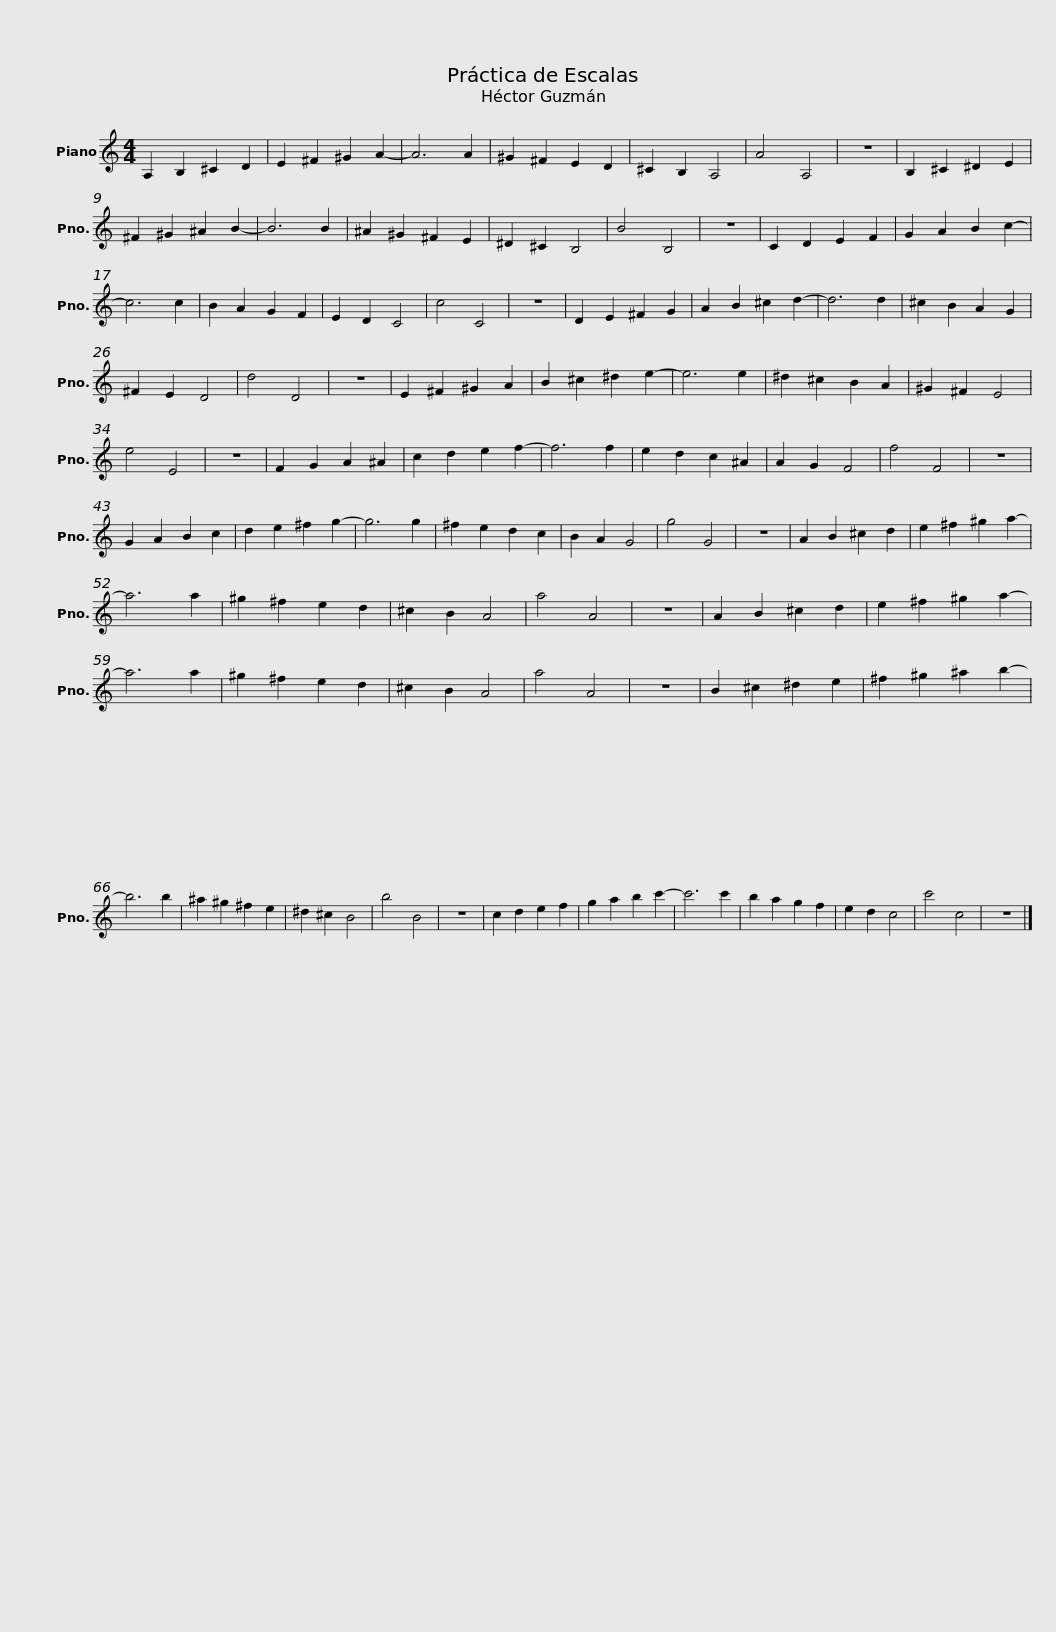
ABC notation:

X:1
L:1/8
M:4/4
I:linebreak $
K:C
V:1 treble
V:1
 A,2 B,2 ^C2 D2 | E2 ^F2 ^G2 A2- | A6 A2 | ^G2 ^F2 E2 D2 | ^C2 B,2 A,4 | %5
 A4 A,4 | z8 |$ B,2 ^C2 ^D2 E2 | ^F2 ^G2 ^A2 B2- | B6 B2 | %10
 ^A2 ^G2 ^F2 E2 | ^D2 ^C2 B,4 | B4 B,4 | z8 |$ C2 D2 E2 F2 | %15
 G2 A2 B2 c2- | c6 c2 | B2 A2 G2 F2 | E2 D2 C4 | c4 C4 | %20
 z8 |$ D2 E2 ^F2 G2 | A2 B2 ^c2 d2- | d6 d2 | ^c2 B2 A2 G2 | %25
 ^F2 E2 D4 | d4 D4 | z8 |$ E2 ^F2 ^G2 A2 | B2 ^c2 ^d2 e2- | %30
 e6 e2 | ^d2 ^c2 B2 A2 | ^G2 ^F2 E4 | e4 E4 | z8 |$ %35
 F2 G2 A2 ^A2 | c2 d2 e2 f2- | f6 f2 | e2 d2 c2 ^A2 | A2 G2 F4 | %40
 f4 F4 | z8 |$ G2 A2 B2 c2 | d2 e2 ^f2 g2- | g6 g2 | %45
 ^f2 e2 d2 c2 | B2 A2 G4 | g4 G4 | z8 |$ A2 B2 ^c2 d2 | %50
 e2 ^f2 ^g2 a2- | a6 a2 | ^g2 ^f2 e2 d2 | ^c2 B2 A4 | a4 A4 | %55
 z8 |$ A2 B2 ^c2 d2 | e2 ^f2 ^g2 a2- | a6 a2 | ^g2 ^f2 e2 d2 | %60
 ^c2 B2 A4 | a4 A4 | z8 |$ B2 ^c2 ^d2 e2 | ^f2 ^g2 ^a2 b2- | %65
 b6 b2 | ^a2 ^g2 ^f2 e2 | ^d2 ^c2 B4 | b4 B4 | z8 |$ %70
 c2 d2 e2 f2 | g2 a2 b2 c'2- | c'6 c'2 | b2 a2 g2 f2 | e2 d2 c4 | %75
 c'4 c4 | z8 |] %77
